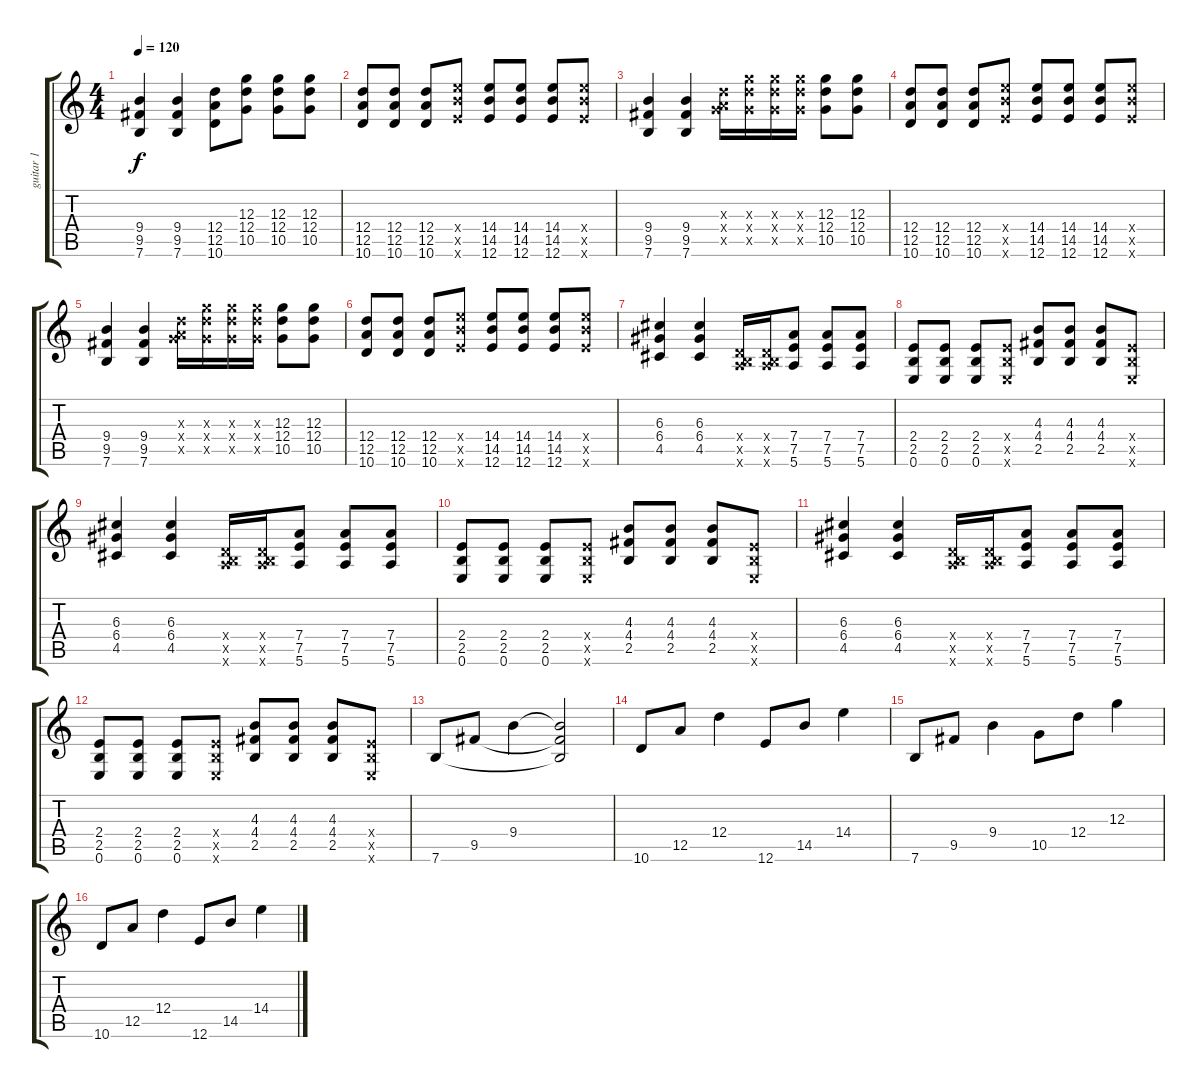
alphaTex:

\track ("guitar 1" "guitar 1") {instrument electricguitarjazz}
\staff {score tabs}
\tuning (E4 B3 G3 D3 A2 E2) {hide}
\ts (4 4)
\tempo 120
\clef g2
\ks c
(9.4 9.5 7.6).4{dy f} (9.4 9.5 7.6).4 (12.4 12.5 10.6).8 (12.3 12.4 10.5).8 (12.3 12.4 10.5).8 (12.3 12.4 10.5).8 |
(12.4 12.5 10.6).8 (12.4 12.5 10.6).8 (12.4 12.5 10.6).8 (14.4{x} 14.5{x} 12.6{x}).8 (14.4 14.5 12.6).8 (14.4 14.5 12.6).8 (14.4 14.5 12.6).8 (14.4{x} 14.5{x} 12.6{x}).8 |
(9.4 9.5 7.6).4{instrument distortionguitar} (9.4 9.5 7.6).4 (0.3{x} 12.4{x} 12.5{x}).16 (12.3{x} 12.4{x} 10.5{x}).16 (12.3{x} 12.4{x} 10.5{x}).16 (12.3{x} 12.4{x} 10.5{x}).16 (12.3 12.4 10.5).8 (12.3 12.4 10.5).8 |
(12.4 12.5 10.6).8 (12.4 12.5 10.6).8 (12.4 12.5 10.6).8 (14.4{x} 14.5{x} 12.6{x}).8 (14.4 14.5 12.6).8 (14.4 14.5 12.6).8 (14.4 14.5 12.6).8 (14.4{x} 14.5{x} 12.6{x}).8 |
(9.4 9.5 7.6).4 (9.4 9.5 7.6).4 (0.3{x} 12.4{x} 12.5{x}).16 (12.3{x} 12.4{x} 10.5{x}).16 (12.3{x} 12.4{x} 10.5{x}).16 (12.3{x} 12.4{x} 10.5{x}).16 (12.3 12.4 10.5).8 (12.3 12.4 10.5).8 |
(12.4 12.5 10.6).8 (12.4 12.5 10.6).8 (12.4 12.5 10.6).8 (14.4{x} 14.5{x} 12.6{x}).8 (14.4 14.5 12.6).8 (14.4 14.5 12.6).8 (14.4 14.5 12.6).8 (14.4{x} 14.5{x} 12.6{x}).8 |
(6.3 6.4 4.5).4 (6.3 6.4 4.5).4 (0.4{x} 0.5{x} 7.6{x}).16 (0.4{x} 0.5{x} 7.6{x}).16 (7.4 7.5 5.6).8 (7.4 7.5 5.6).8 (7.4 7.5 5.6).8 |
(2.4 2.5 0.6).8 (2.4 2.5 0.6).8 (2.4 2.5 0.6).8 (2.4{x} 2.5{x} 0.6{x}).8 (4.3 4.4 2.5).8 (4.3 4.4 2.5).8 (4.3 4.4 2.5).8 (2.4{x} 2.5{x} 0.6{x}).8 |
(6.3 6.4 4.5).4 (6.3 6.4 4.5).4 (0.4{x} 0.5{x} 7.6{x}).16 (0.4{x} 0.5{x} 7.6{x}).16 (7.4 7.5 5.6).8 (7.4 7.5 5.6).8 (7.4 7.5 5.6).8 |
(2.4 2.5 0.6).8 (2.4 2.5 0.6).8 (2.4 2.5 0.6).8 (2.4{x} 2.5{x} 0.6{x}).8 (4.3 4.4 2.5).8 (4.3 4.4 2.5).8 (4.3 4.4 2.5).8 (2.4{x} 2.5{x} 0.6{x}).8 |
(6.3 6.4 4.5).4 (6.3 6.4 4.5).4 (0.4{x} 0.5{x} 7.6{x}).16 (0.4{x} 0.5{x} 7.6{x}).16 (7.4 7.5 5.6).8 (7.4 7.5 5.6).8 (7.4 7.5 5.6).8 |
(2.4 2.5 0.6).8 (2.4 2.5 0.6).8 (2.4 2.5 0.6).8 (2.4{x} 2.5{x} 0.6{x}).8 (4.3 4.4 2.5).8 (4.3 4.4 2.5).8 (4.3 4.4 2.5).8 (2.4{x} 2.5{x} 0.6{x}).8 |
7.6.8{volume 7 instrument electricguitarjazz} 9.5.8 9.4.4 (9.4{t} 9.5{t} 7.6{t}).2 |
10.6.8 12.5.8 12.4.4 12.6.8 14.5.8 14.4.4 |
7.6.8{volume 10 instrument electricguitarjazz} 9.5.8 9.4.4 10.5.8 12.4.8 12.3.4 |
10.6.8 12.5.8 12.4.4 12.6.8 14.5.8 14.4.4
